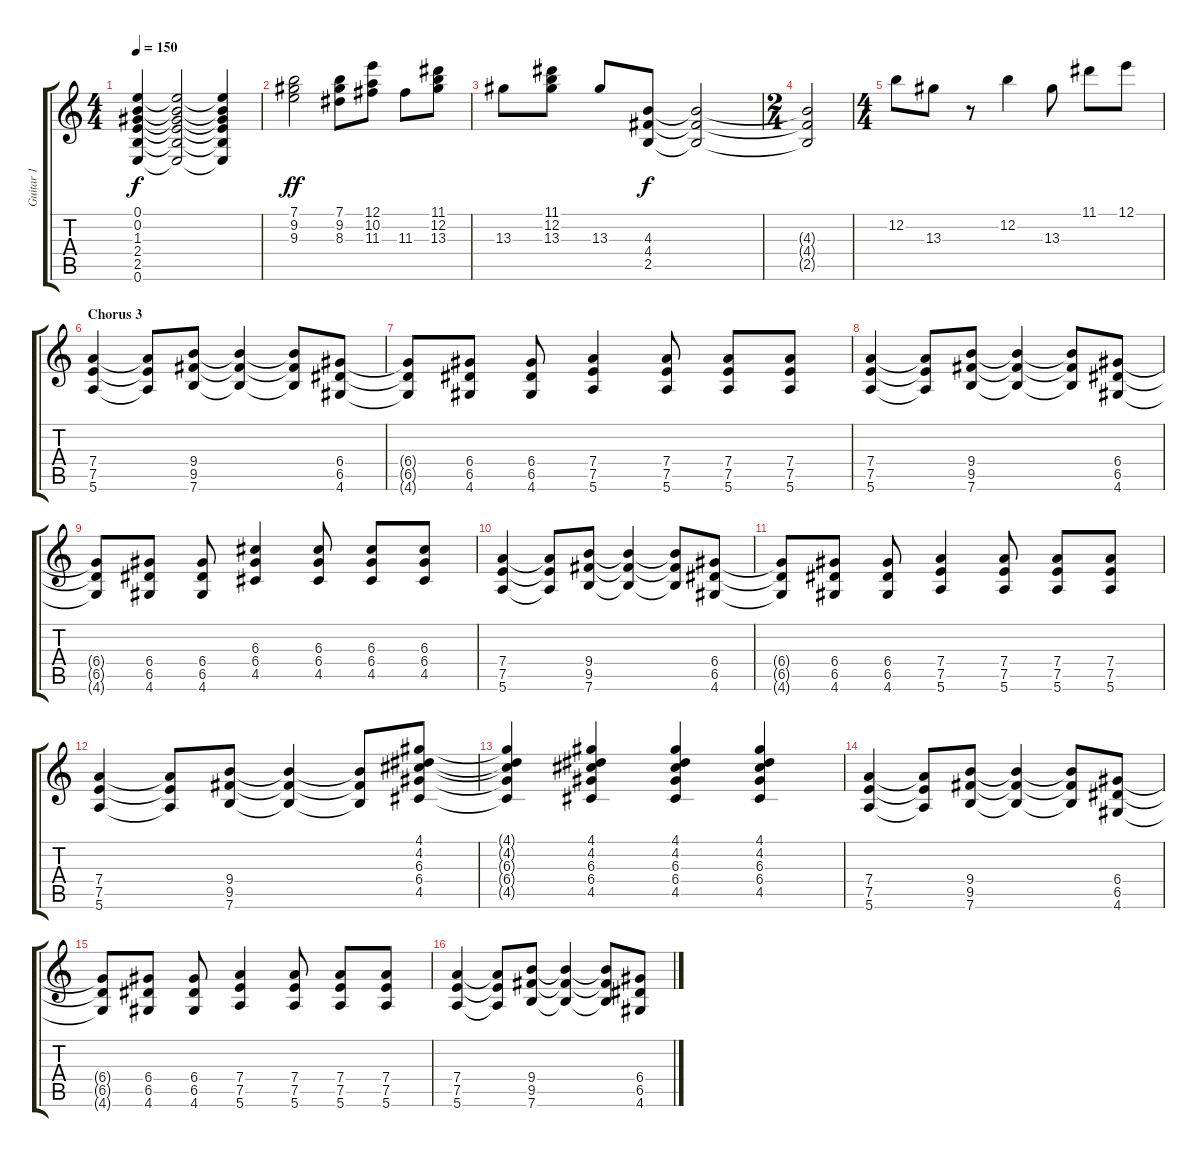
\track ("Guitar 1" "Guitar 1") {instrument overdrivenguitar}
\staff {score tabs}
\tuning (E4 B3 G3 D3 A2 E2) {hide}
\ts (4 4)
\tempo 150
\clef g2
\ks c
(0.1{t} 0.2{t} 1.3{t} 2.4{t} 2.5{t} 0.6{t}).4{dy f} (0.1{t} 0.2{t} 1.3{t} 2.4{t} 2.5{t} 0.6{t}).2 (0.1{t} 0.2{t} 1.3{t} 2.4{t} 2.5{t} 0.6{t}).4 |
(7.1 9.2 9.3).2{dy ff} (7.1 9.2 8.3).8 (12.1 10.2 11.3).8 11.3.8 (11.1 12.2 13.3).8 |
13.3.8 (11.1 12.2 13.3).8 13.3.8 (4.3 4.4 2.5).8{dy f} (4.3{t} 4.4{t} 2.5{t}).2 |
\ts (2 4)
(4.3{t} 4.4{t} 2.5{t}).2 |
\ts (4 4)
12.2.8 13.3.8 r.8 12.2.4 13.3.8 11.1.8 12.1.8 |
\section ("" "Chorus 3")
(7.4 7.5 5.6).4 (7.4{t} 7.5{t} 5.6{t}).8 (9.4 9.5 7.6).8 (9.4{t} 9.5{t} 7.6{t}).4 (9.4{t} 9.5{t} 7.6{t}).8 (6.4 6.5 4.6).8 |
(6.4{t} 6.5{t} 4.6{t}).8 (6.4 6.5 4.6).8 (6.4 6.5 4.6).8 (7.4 7.5 5.6).4 (7.4 7.5 5.6).8 (7.4 7.5 5.6).8 (7.4 7.5 5.6).8 |
(7.4 7.5 5.6).4 (7.4{t} 7.5{t} 5.6{t}).8 (9.4 9.5 7.6).8 (9.4{t} 9.5{t} 7.6{t}).4 (9.4{t} 9.5{t} 7.6{t}).8 (6.4 6.5 4.6).8 |
(6.4{t} 6.5{t} 4.6{t}).8 (6.4 6.5 4.6).8 (6.4 6.5 4.6).8 (6.3 6.4 4.5).4 (6.3 6.4 4.5).8 (6.3 6.4 4.5).8 (6.3 6.4 4.5).8 |
(7.4 7.5 5.6).4 (7.4{t} 7.5{t} 5.6{t}).8 (9.4 9.5 7.6).8 (9.4{t} 9.5{t} 7.6{t}).4 (9.4{t} 9.5{t} 7.6{t}).8 (6.4 6.5 4.6).8 |
(6.4{t} 6.5{t} 4.6{t}).8 (6.4 6.5 4.6).8 (6.4 6.5 4.6).8 (7.4 7.5 5.6).4 (7.4 7.5 5.6).8 (7.4 7.5 5.6).8 (7.4 7.5 5.6).8 |
(7.4 7.5 5.6).4 (7.4{t} 7.5{t} 5.6{t}).8 (9.4 9.5 7.6).8 (9.4{t} 9.5{t} 7.6{t}).4 (9.4{t} 9.5{t} 7.6{t}).8 (4.1 4.2 6.3 6.4 4.5).8 |
(4.1{t} 4.2{t} 6.3{t} 6.4{t} 4.5{t}).4 (4.1 4.2 6.3 6.4 4.5).4 (4.1 4.2 6.3 6.4 4.5).4 (4.1 4.2 6.3 6.4 4.5).4 |
(7.4 7.5 5.6).4 (7.4{t} 7.5{t} 5.6{t}).8 (9.4 9.5 7.6).8 (9.4{t} 9.5{t} 7.6{t}).4 (9.4{t} 9.5{t} 7.6{t}).8 (6.4 6.5 4.6).8 |
(6.4{t} 6.5{t} 4.6{t}).8 (6.4 6.5 4.6).8 (6.4 6.5 4.6).8 (7.4 7.5 5.6).4 (7.4 7.5 5.6).8 (7.4 7.5 5.6).8 (7.4 7.5 5.6).8 |
(7.4 7.5 5.6).4 (7.4{t} 7.5{t} 5.6{t}).8 (9.4 9.5 7.6).8 (9.4{t} 9.5{t} 7.6{t}).4 (9.4{t} 9.5{t} 7.6{t}).8 (6.4 6.5 4.6).8
